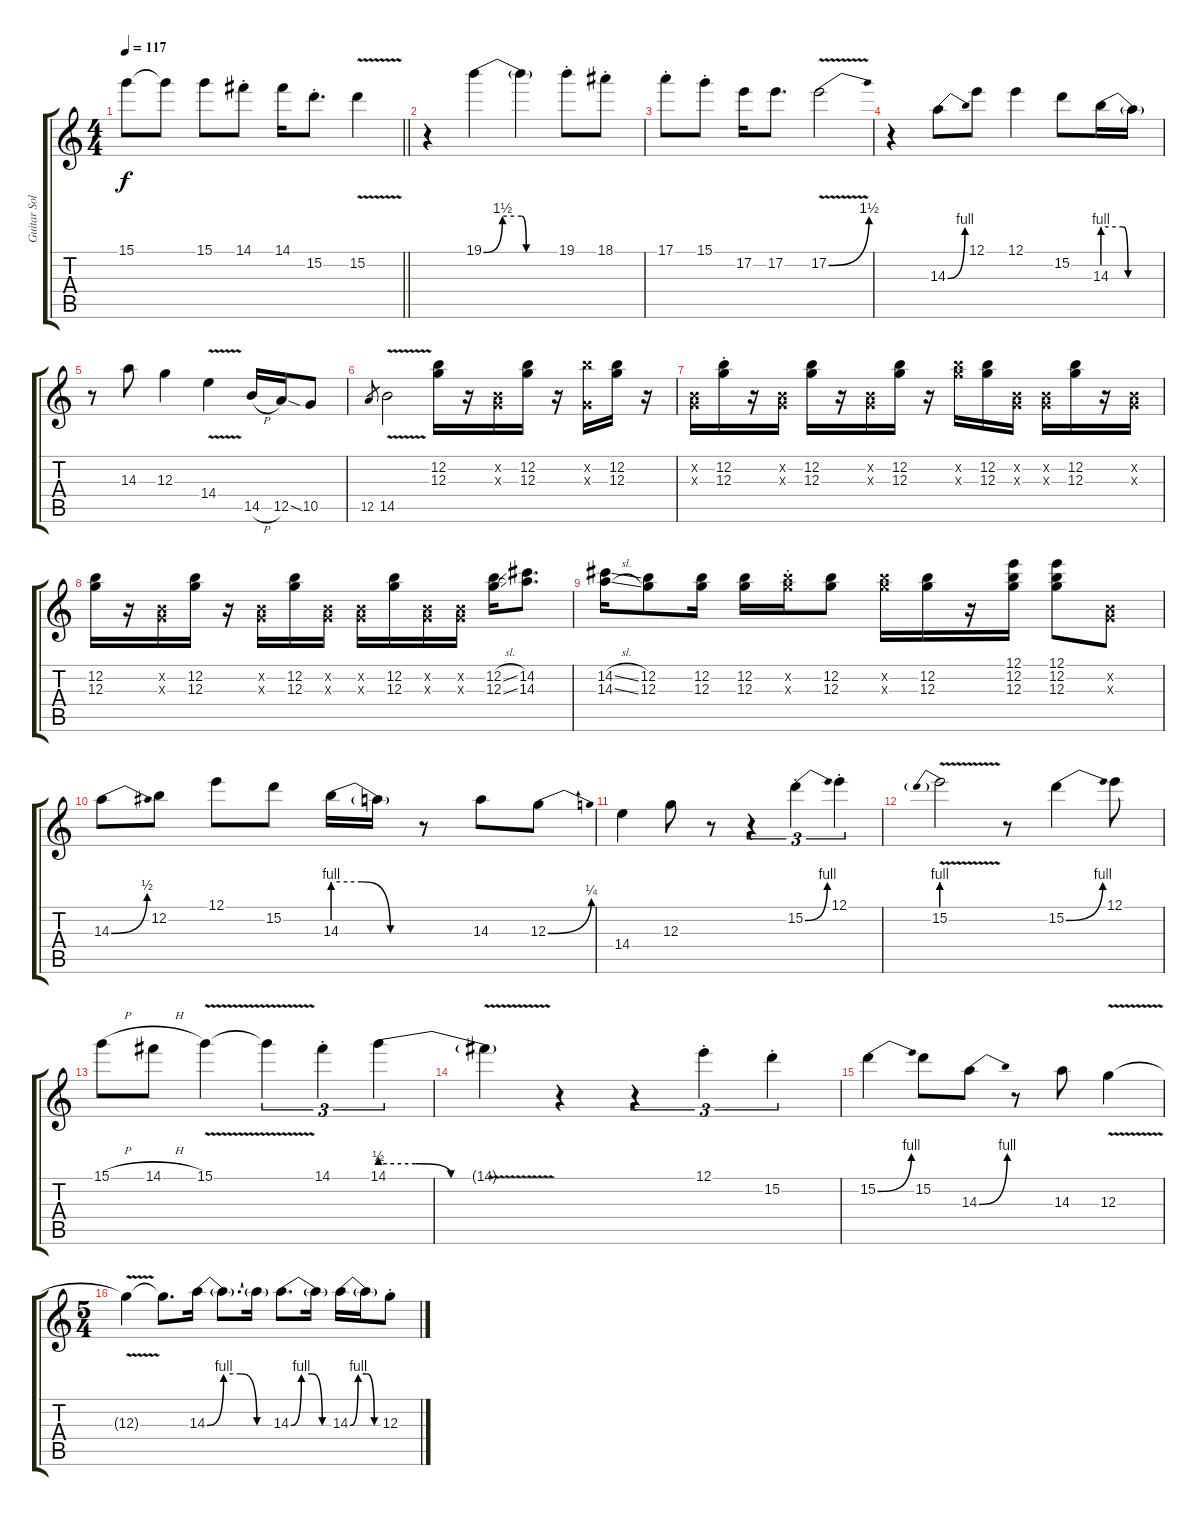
\track ("Guitar Solo" "Guitar Sol") {instrument electricguitarclean}
\staff {score tabs}
\tuning (E4 B3 G3 D3 A2 E2) {hide}
\ts (4 4)
\tempo 117
\clef g2
\barLineRight lightlight
\ks c
15.1{t}.8{dy f} 15.1{t}.8 15.1.8 14.1{st}.8 14.1.16 15.2{st}.8{d} 15.2{v}.4 |
r.4 19.1{be (custom 0 0 15 6 30 6 34 0 60 0)}.4 19.1{t}.4 19.1{st}.8 18.1{st}.8 |
17.1{st}.8 15.1{st}.8 17.2.16 17.2.8{d} 17.2{be (bend 0 0 60 6) v}.2 |
r.4 14.3{be (bend 0 0 60 4)}.8 12.1.8 12.1.4 15.2.8 14.3{be (custom 0 4 20 4 25 0 60 0)}.16 14.3{t}.16 |
r.8 14.3.8 12.3.4 14.4{v}.4 14.5{h}.16 12.5{sod}.16 10.5.8 |
12.5.8{gr} 14.5{v}.2 (12.2 12.3).16 r.16 (0.2{x} 0.3{x}).16 (12.2 12.3).16 r.16 (12.2{x} 0.3{x}).16 (12.2 12.3).16 r.16 |
(0.2{x} 0.3{x}).16 (12.2{st} 12.3{st}).16 r.16 (0.2{x} 0.3{x}).16 (12.2 12.3).16 r.16 (0.2{x} 0.3{x}).16 (12.2 12.3).16 r.16 (12.2{x} 12.3{x}).16 (12.2 12.3).16 (0.2{x} 0.3{x}).16 (0.2{x} 0.3{x}).16 (12.2 12.3).16 r.16 (0.2{x} 0.3{x}).16 |
(12.2 12.3).16 r.16 (0.2{x} 0.3{x}).16 (12.2 12.3).16 r.16 (0.2{x} 0.3{x}).16 (12.2 12.3).16 (0.2{x} 0.3{x}).16 (0.2{x} 0.3{x}).16 (12.2 12.3).16 (0.2{x} 0.3{x}).16 (0.2{x} 0.3{x}).16 (12.2{sl} 12.3{sl}).16 (14.2 14.3).8{d} |
(14.2{sl} 14.3{sl}).16 (12.2 12.3).8 (12.2 12.3).16 (12.2 12.3).16 (12.2{st x} 12.3{st x}).16 (12.2 12.3).8 (12.2{x} 12.3{x}).16 (12.2 12.3).16 r.16 (12.1 12.2 12.3).16 (12.1 12.2 12.3).8 (0.2{x} 0.3{x}).8 |
14.3{be (bend 0 0 60 2)}.8 12.2.8 12.1.8 15.2.8 14.3{be (custom 0 4 20 4 40 0 60 0)}.16 14.3{t}.16 r.8 14.3.8 12.3{be (bend 0 0 60 1)}.8 |
14.4.4 12.3.8 r.8 r.4{tu (3 2)} 15.2{be (bend 0 0 60 4) st}.4{tu (3 2)} 12.1{st}.4{tu (3 2)} |
15.2{be (prebend 0 4 60 4) v}.2 r.8 15.2{be (bend 0 0 60 4)}.4 12.1.8 |
15.1{h}.8 14.1{h}.8 15.1{v}.4 15.1{t}.4{tu (3 2)} 14.1{st}.4{tu (3 2)} 14.1{be (custom 0 2 20 2 40 0 60 0)}.4{tu (3 2)} |
14.1{v t}.4 r.4 r.4{tu (3 2)} 12.1{st}.4{tu (3 2)} 15.2{st}.4{tu (3 2)} |
15.2{be (bend 0 0 60 4)}.4 15.2.8 14.3{be (bend 0 0 60 4)}.8 r.8 14.3.8 12.3{v}.4 |
\ts (5 4)
12.3{t}.4 12.3{t}.8{d} 14.3{be (custom 0 0 15 4 30 4 45 0 60 0)}.16 14.3{t}.8{d} 14.3{t}.16 14.3{be (custom 0 0 15 4 30 4 45 0 60 0)}.8{d} 14.3{t}.16 14.3{be (custom 0 0 15 4 30 4 45 0 60 0)}.16 14.3{t}.16 12.3{st}.8
